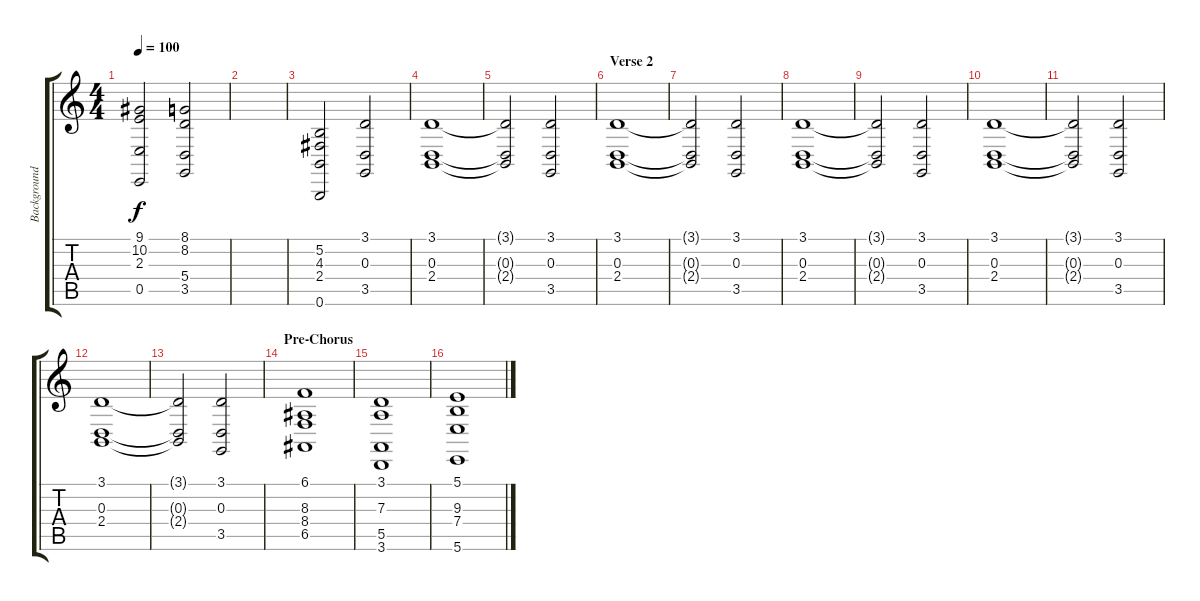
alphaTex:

\track ("Background Choir" "Background") {instrument choiraahs}
\staff {score tabs}
\tuning (B3 Gb3 D3 A2 E2 B1) {hide}
\ts (4 4)
\tempo 100
\clef g2
\ks c
(9.1 10.2 2.3 0.5).2{dy f} (8.1 8.2 5.4 3.5).2 |
|
(5.2 4.3 2.4 0.6).2 (3.1 0.3 3.5).2 |
(3.1 0.3 2.4).1 |
(3.1{t} 0.3{t} 2.4{t}).2 (3.1 0.3 3.5).2 |
\section ("" "Verse 2")
(3.1 0.3 2.4).1 |
(3.1{t} 0.3{t} 2.4{t}).2 (3.1 0.3 3.5).2 |
(3.1 0.3 2.4).1 |
(3.1{t} 0.3{t} 2.4{t}).2 (3.1 0.3 3.5).2 |
(3.1 0.3 2.4).1 |
(3.1{t} 0.3{t} 2.4{t}).2 (3.1 0.3 3.5).2 |
(3.1 0.3 2.4).1 |
(3.1{t} 0.3{t} 2.4{t}).2 (3.1 0.3 3.5).2 |
\section ("" "Pre-Chorus")
(6.1 8.3 8.4 6.5).1 |
(3.1 7.3 5.5 3.6).1 |
(5.1 9.3 7.4 5.6).1
